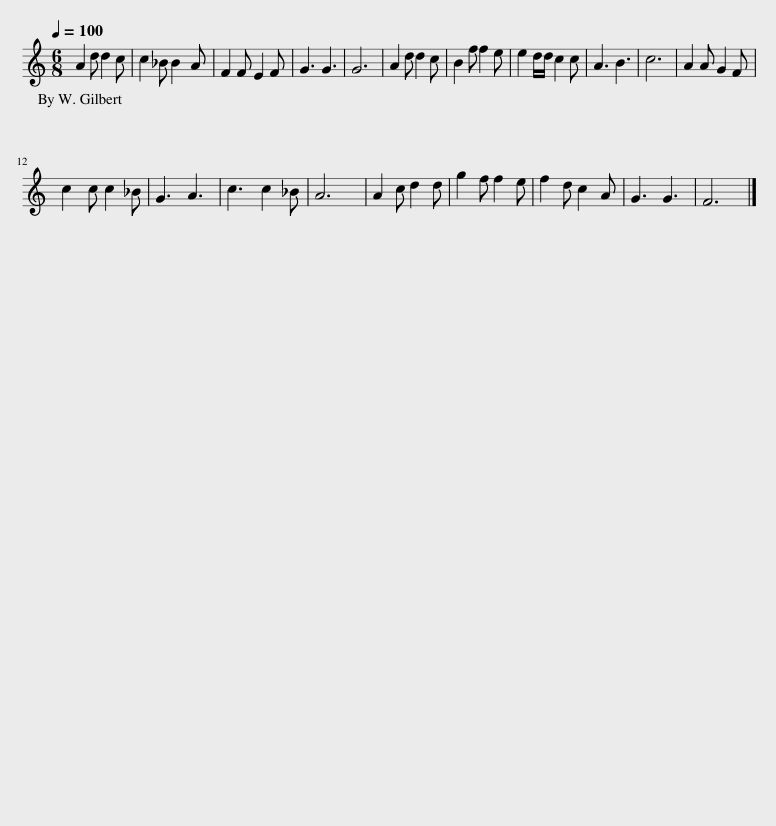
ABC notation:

X:1
L:1/8
Q:1/4=100
M:6/8
I:linebreak $
K:C
V:1 treble
V:1
 A2 d d2 c | c2 _B B2 A | F2 F E2 F | G3 G3 | G6 | %5
 A2 d d2 c | B2 f f2 e | e2 d/d/ c2 c | A3 B3 | c6 | %10
 A2 A G2 F |$ c2 c c2 _B | G3 A3 | c3 c2 _B | A6 | %15
 A2 c d2 d | g2 f f2 e | f2 d c2 A | G3 G3 | F6 |] %20
